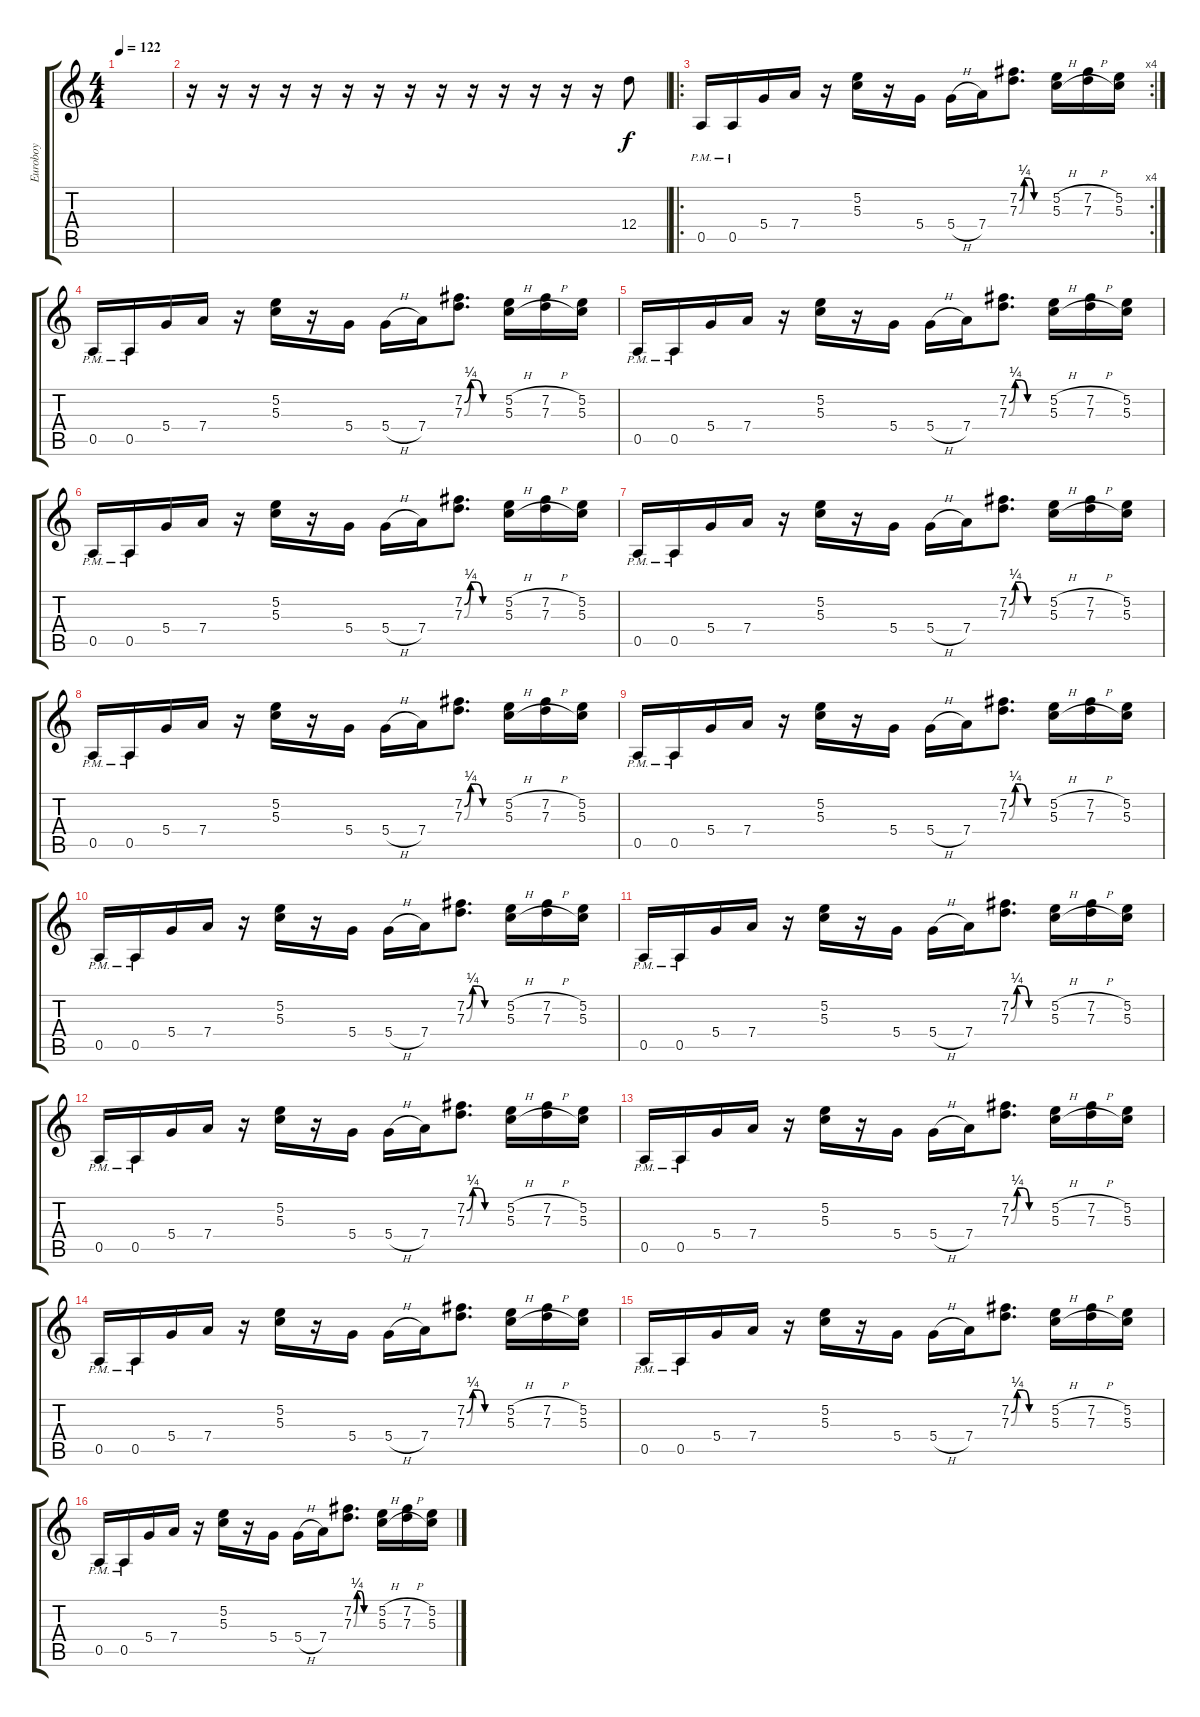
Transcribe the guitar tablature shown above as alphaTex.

\track ("Euroboy" "Euroboy") {instrument distortionguitar}
\staff {score tabs}
\tuning (E4 B3 G3 D3 A2 E2) {hide}
\ts (4 4)
\tempo 122
\clef g2
\ks c
|
r.16 r.16 r.16 r.16 r.16 r.16 r.16 r.16 r.16 r.16 r.16 r.16 r.16 r.16 12.4.8 |
\ro
\rc 4
0.5{pm}.16 0.5{pm}.16 5.4.16 7.4.16 r.16 (5.2 5.3).16 r.16 5.4.16 5.4{h}.16 7.4.16 (7.2{be (custom 0 0 10 1 20 1 30 0 60 0)} 7.3{be (custom 0 0 10 1 20 1 30 0 60 0)}).8{d} (5.2{h} 5.3{h}).16 (7.2{h} 7.3{h}).16 (5.2 5.3).16 |
0.5{pm}.16 0.5{pm}.16 5.4.16 7.4.16 r.16 (5.2 5.3).16 r.16 5.4.16 5.4{h}.16 7.4.16 (7.2{be (custom 0 0 10 1 20 1 30 0 60 0)} 7.3{be (custom 0 0 10 1 20 1 30 0 60 0)}).8{d} (5.2{h} 5.3{h}).16 (7.2{h} 7.3{h}).16 (5.2 5.3).16 |
0.5{pm}.16 0.5{pm}.16 5.4.16 7.4.16 r.16 (5.2 5.3).16 r.16 5.4.16 5.4{h}.16 7.4.16 (7.2{be (custom 0 0 10 1 20 1 30 0 60 0)} 7.3{be (custom 0 0 10 1 20 1 30 0 60 0)}).8{d} (5.2{h} 5.3{h}).16 (7.2{h} 7.3{h}).16 (5.2 5.3).16 |
0.5{pm}.16 0.5{pm}.16 5.4.16 7.4.16 r.16 (5.2 5.3).16 r.16 5.4.16 5.4{h}.16 7.4.16 (7.2{be (custom 0 0 10 1 20 1 30 0 60 0)} 7.3{be (custom 0 0 10 1 20 1 30 0 60 0)}).8{d} (5.2{h} 5.3{h}).16 (7.2{h} 7.3{h}).16 (5.2 5.3).16 |
0.5{pm}.16 0.5{pm}.16 5.4.16 7.4.16 r.16 (5.2 5.3).16 r.16 5.4.16 5.4{h}.16 7.4.16 (7.2{be (custom 0 0 10 1 20 1 30 0 60 0)} 7.3{be (custom 0 0 10 1 20 1 30 0 60 0)}).8{d} (5.2{h} 5.3{h}).16 (7.2{h} 7.3{h}).16 (5.2 5.3).16 |
0.5{pm}.16 0.5{pm}.16 5.4.16 7.4.16 r.16 (5.2 5.3).16 r.16 5.4.16 5.4{h}.16 7.4.16 (7.2{be (custom 0 0 10 1 20 1 30 0 60 0)} 7.3{be (custom 0 0 10 1 20 1 30 0 60 0)}).8{d} (5.2{h} 5.3{h}).16 (7.2{h} 7.3{h}).16 (5.2 5.3).16 |
0.5{pm}.16 0.5{pm}.16 5.4.16 7.4.16 r.16 (5.2 5.3).16 r.16 5.4.16 5.4{h}.16 7.4.16 (7.2{be (custom 0 0 10 1 20 1 30 0 60 0)} 7.3{be (custom 0 0 10 1 20 1 30 0 60 0)}).8{d} (5.2{h} 5.3{h}).16 (7.2{h} 7.3{h}).16 (5.2 5.3).16 |
0.5{pm}.16 0.5{pm}.16 5.4.16 7.4.16 r.16 (5.2 5.3).16 r.16 5.4.16 5.4{h}.16 7.4.16 (7.2{be (custom 0 0 10 1 20 1 30 0 60 0)} 7.3{be (custom 0 0 10 1 20 1 30 0 60 0)}).8{d} (5.2{h} 5.3{h}).16 (7.2{h} 7.3{h}).16 (5.2 5.3).16 |
0.5{pm}.16 0.5{pm}.16 5.4.16 7.4.16 r.16 (5.2 5.3).16 r.16 5.4.16 5.4{h}.16 7.4.16 (7.2{be (custom 0 0 10 1 20 1 30 0 60 0)} 7.3{be (custom 0 0 10 1 20 1 30 0 60 0)}).8{d} (5.2{h} 5.3{h}).16 (7.2{h} 7.3{h}).16 (5.2 5.3).16 |
0.5{pm}.16 0.5{pm}.16 5.4.16 7.4.16 r.16 (5.2 5.3).16 r.16 5.4.16 5.4{h}.16 7.4.16 (7.2{be (custom 0 0 10 1 20 1 30 0 60 0)} 7.3{be (custom 0 0 10 1 20 1 30 0 60 0)}).8{d} (5.2{h} 5.3{h}).16 (7.2{h} 7.3{h}).16 (5.2 5.3).16 |
0.5{pm}.16 0.5{pm}.16 5.4.16 7.4.16 r.16 (5.2 5.3).16 r.16 5.4.16 5.4{h}.16 7.4.16 (7.2{be (custom 0 0 10 1 20 1 30 0 60 0)} 7.3{be (custom 0 0 10 1 20 1 30 0 60 0)}).8{d} (5.2{h} 5.3{h}).16 (7.2{h} 7.3{h}).16 (5.2 5.3).16 |
0.5{pm}.16 0.5{pm}.16 5.4.16 7.4.16 r.16 (5.2 5.3).16 r.16 5.4.16 5.4{h}.16 7.4.16 (7.2{be (custom 0 0 10 1 20 1 30 0 60 0)} 7.3{be (custom 0 0 10 1 20 1 30 0 60 0)}).8{d} (5.2{h} 5.3{h}).16 (7.2{h} 7.3{h}).16 (5.2 5.3).16 |
0.5{pm}.16 0.5{pm}.16 5.4.16 7.4.16 r.16 (5.2 5.3).16 r.16 5.4.16 5.4{h}.16 7.4.16 (7.2{be (custom 0 0 10 1 20 1 30 0 60 0)} 7.3{be (custom 0 0 10 1 20 1 30 0 60 0)}).8{d} (5.2{h} 5.3{h}).16 (7.2{h} 7.3{h}).16 (5.2 5.3).16 |
0.5{pm}.16 0.5{pm}.16 5.4.16 7.4.16 r.16 (5.2 5.3).16 r.16 5.4.16 5.4{h}.16 7.4.16 (7.2{be (custom 0 0 10 1 20 1 30 0 60 0)} 7.3{be (custom 0 0 10 1 20 1 30 0 60 0)}).8{d} (5.2{h} 5.3{h}).16 (7.2{h} 7.3{h}).16 (5.2 5.3).16
